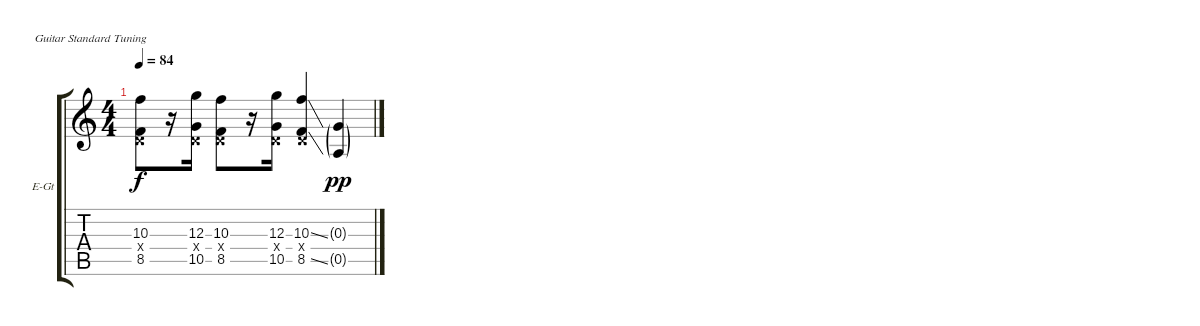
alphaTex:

\bracketExtendMode groupsimilarinstruments
\firstSystemTrackNameOrientation horizontal
\otherSystemsTrackNameOrientation horizontal
\track ("Guitar STANDARD THREE" "E-Gt") {solo instrument distortionguitar}
\staff {score tabs}
\tuning (E4 B3 G3 D3 A2 E2)
\ts (4 4)
\tempo 84
\clef g2
\ks c
(10.3 0.4{x} 8.5).8{dy f} r.16 (12.3 0.4{x} 10.5).16 (10.3 0.4{x} 8.5).8 r.16 (12.3 0.4{x} 10.5).16 (10.3{ss} 0.4{x} 8.5{ss}).4 (0.3{g} 0.5{g}).4{dy pp}
